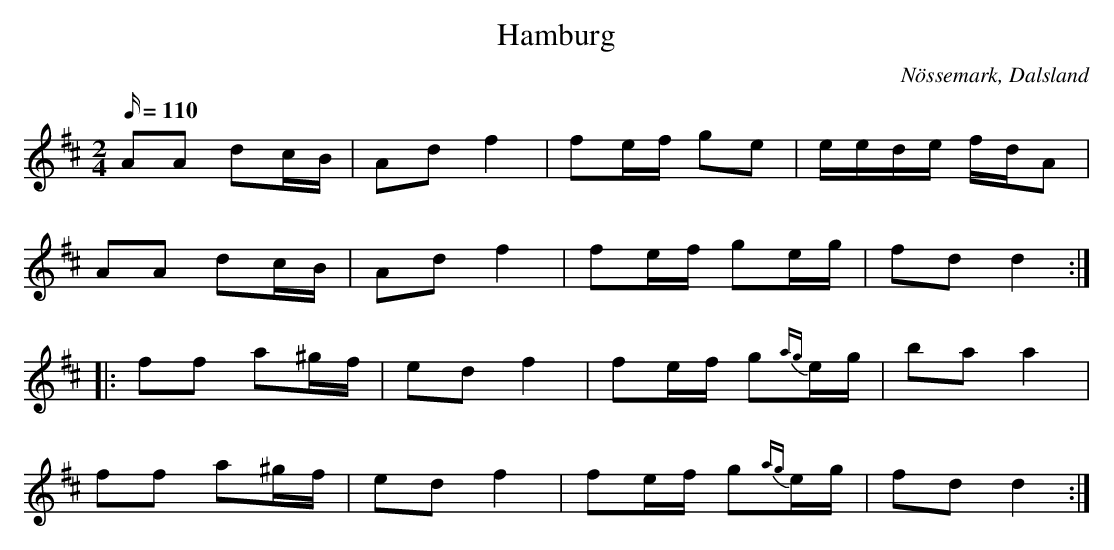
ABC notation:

X:1
T:Hamburg
O:Nössemark, Dalsland
M:2/4
L:1/16
Q:110
K:D
A2A2 d2cB | A2d2 f4 | f2ef g2e2 | eede fdA2 |
A2A2 d2cB | A2d2 f4 | f2ef g2eg | f2d2 d4 :|
|: f2f2 a2^gf | e2d2 f4 | f2ef g2{ag}eg | b2a2 a4 |
f2f2 a2^gf | e2d2 f4 | f2ef g2{ag}eg | f2d2 d4 :|
